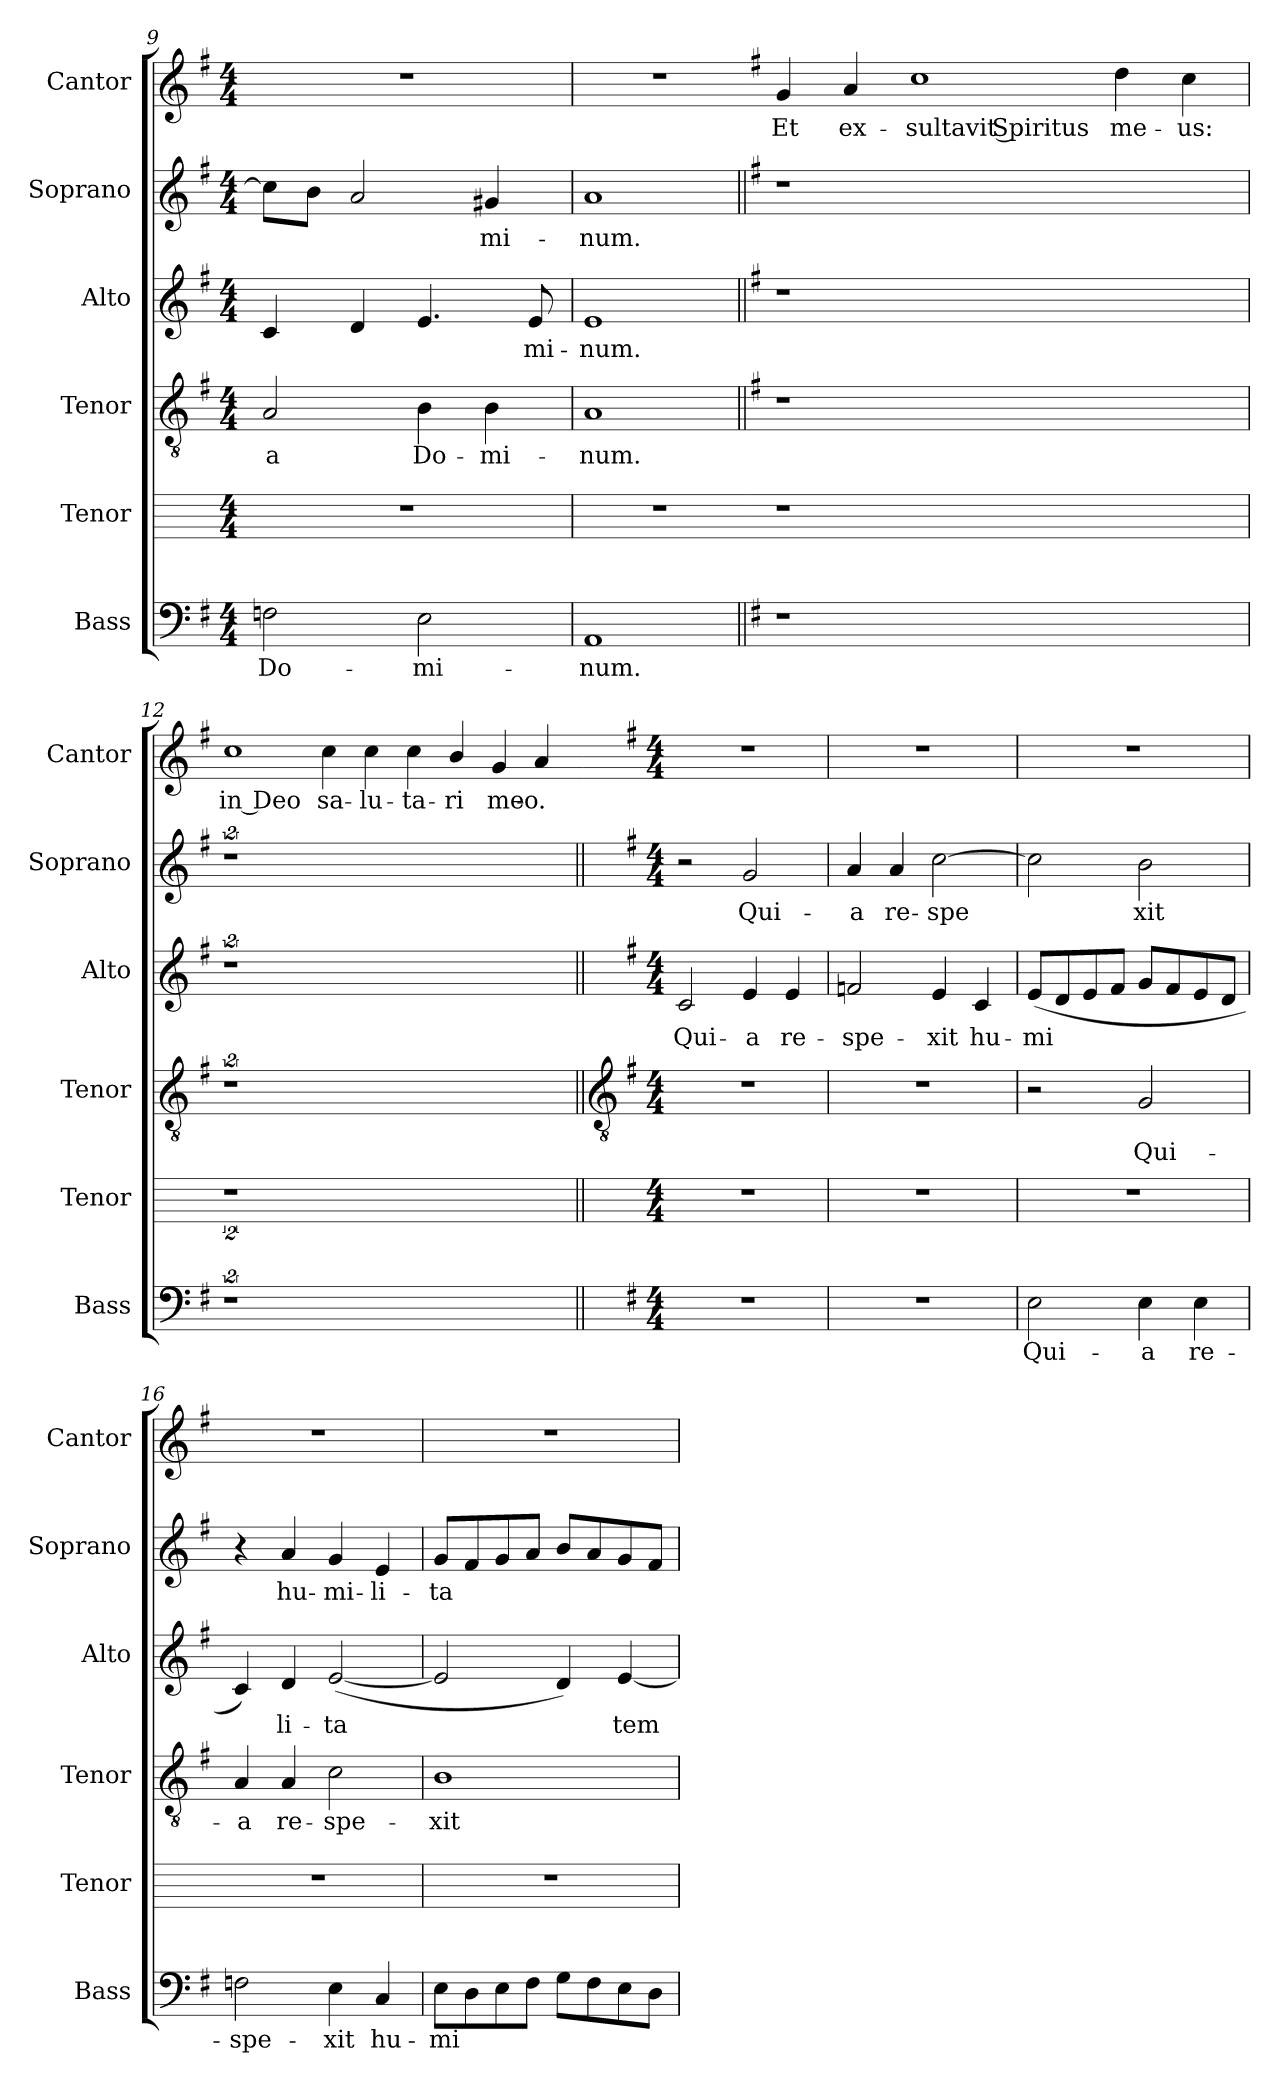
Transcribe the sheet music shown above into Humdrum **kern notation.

**kern	**text	**kern	**kern	**text	**kern	**text	**kern	**text	**kern	**text
*part6	*part6	*part5	*part4	*part4	*part3	*part3	*part2	*part2	*part1	*part1
*staff6	*staff6	*staff5	*staff4	*staff4	*staff3	*staff3	*staff2	*staff2	*staff1	*staff1
*I"Bass	*	*I"Tenor	*I"Tenor	*	*I"Alto	*	*I"Soprano	*	*I"Cantor	*
*I'Bass	*	*I'Tenor	*I'Tenor	*	*I'Alto	*	*I'Soprano	*	*I'Cantor	*
*clefF4	*	*	*clefGv2	*	*clefG2	*	*clefG2	*	*clefG2	*
*k[f#]	*	*	*k[f#]	*	*k[f#]	*	*k[f#]	*	*k[f#]	*
*G:	*	*	*G:	*	*G:	*	*G:	*	*G:	*
*M4/4	*	*M4/4	*M4/4	*	*M4/4	*	*M4/4	*	*M4/4	*
=9	=9	=9	=9	=9	=9	=9	=9	=9	=9	=9
!	!LO:LY:b	!	!	!LO:LY:b	!	!	!	!	!	!
2F	Do-	1r	2A	a	4c	.	8ccL]	.	1r	.
.	.	.	.	.	.	.	8bJ	.	.	.
.	.	.	.	.	4d	.	2a	.	.	.
!	!LO:LY:b	!	!	!LO:LY:b	!	!	!	!	!	!
2E	-mi-	.	4B	Do-	4.e	.	.	.	.	.
!	!	!	!	!LO:LY:b	!	!	!	!LO:LY:b	!	!
.	.	.	4B	-mi-	.	.	4g#	mi-	.	.
!	!	!	!	!	!	!LO:LY:b	!	!	!	!
.	.	.	.	.	8e	mi-	.	.	.	.
=10	=10	=10	=10	=10	=10	=10	=10	=10	=10	=10
!	!LO:LY:b	!	!	!LO:LY:b	!	!LO:LY:b	!	!LO:LY:b	!	!
1AA	-num.	1r	1A	-num.	1e	-num.	1a	-num.	1r	.
!!LO:LB:g=z
=11||	=11	=11	=11||	=11	=11||	=11	=11||	=11	=11	=11
*	*	*	*	*	*	*	*	*	*k[f#]	*
*	*	*	*	*	*	*	*	*	*G:	*
!	!	!	!	!	!	!	!	!	!	!LO:LY:b
1r	.	1r	1r	.	1r	.	1r	.	4g	Et
!	!	!	!	!	!	!	!	!	!	!LO:LY:b
.	.	.	.	.	.	.	.	.	4a	ex-
!	!	!	!	!	!	!	!	!	!	!LO:LY:b
.	.	.	.	.	.	.	.	.	1cc	-sultavit Spiritus
1ryy	.	1ryy	1ryy	.	1ryy	.	1ryy	.	.	.
!	!	!	!	!	!	!	!	!	!	!LO:LY:b
.	.	.	.	.	.	.	.	.	4dd	me-
!	!	!	!	!	!	!	!	!	!	!LO:LY:b
.	.	.	.	.	.	.	.	.	4cc	-us:
=12	=12	=12	=12	=12	=12	=12	=12	=12	=12	=12
!	!	!	!	!	!	!	!	!	!	!LO:LY:b
2%5r	.	2%5r	2%5r	.	2%5r	.	2%5r	.	1cc	in Deo
!	!	!	!	!	!	!	!	!	!	!LO:LY:b
.	.	.	.	.	.	.	.	.	4cc	sa-
!	!	!	!	!	!	!	!	!	!	!LO:LY:b
.	.	.	.	.	.	.	.	.	4cc	-lu-
!	!	!	!	!	!	!	!	!	!	!LO:LY:b
.	.	.	.	.	.	.	.	.	4cc	-ta-
!	!	!	!	!	!	!	!	!	!	!LO:LY:b
.	.	.	.	.	.	.	.	.	4b/	-ri
!	!	!	!	!	!	!	!	!	!	!LO:LY:b
.	.	.	.	.	.	.	.	.	4g	me-
!	!	!	!	!	!	!	!	!	!	!LO:LY:b
.	.	.	.	.	.	.	.	.	4a	-o.
!!LO:LB:g=z
=13||	=13-	=13||	=13||	=13-	=13||	=13-	=13||	=13-	=13-	=13-
*	*	*	*clefGv2	*	*	*	*	*	*	*
*k[f#]	*	*	*k[f#]	*	*k[f#]	*	*k[f#]	*	*	*
*G:	*	*	*G:	*	*G:	*	*G:	*	*	*
*M4/4	*	*M4/4	*M4/4	*	*M4/4	*	*M4/4	*	*M4/4	*
!	!	!	!	!	!	!LO:LY:b	!	!	!	!
1r	.	1r	1r	.	2c	Qui-	2r	.	1r	.
!	!	!	!	!	!	!LO:LY:b	!	!LO:LY:b	!	!
.	.	.	.	.	4e	-a	2g	Qui-	.	.
!	!	!	!	!	!	!LO:LY:b	!	!	!	!
.	.	.	.	.	4e	re-	.	.	.	.
=14	=14	=14	=14	=14	=14	=14	=14	=14	=14	=14
!	!	!	!	!	!	!LO:LY:b	!	!LO:LY:b	!	!
1r	.	1r	1r	.	2f	-spe-	4a	-a	1r	.
!	!	!	!	!	!	!	!	!LO:LY:b	!	!
.	.	.	.	.	.	.	4a	re-	.	.
!	!	!	!	!	!	!LO:LY:b	!	!LO:LY:b	!	!
.	.	.	.	.	4e	-xit	[2cc	-spe	.	.
!	!	!	!	!	!	!LO:LY:b	!	!	!	!
.	.	.	.	.	4c	hu-	.	.	.	.
=15	=15	=15	=15	=15	=15	=15	=15	=15	=15	=15
!	!LO:LY:b	!	!	!	!	!LO:LY:b	!	!	!	!
2E	Qui-	1r	2r	.	(<8eL	-mi	2cc]	.	1r	.
.	.	.	.	.	8d	.	.	.	.	.
.	.	.	.	.	8e	.	.	.	.	.
.	.	.	.	.	8f#J	.	.	.	.	.
!	!LO:LY:b	!	!	!LO:LY:b	!	!	!	!LO:LY:b	!	!
4E	-a	.	2G	Qui-	8gL	.	2b	xit	.	.
.	.	.	.	.	8f#	.	.	.	.	.
!	!LO:LY:b	!	!	!	!	!	!	!	!	!
4E	re-	.	.	.	8e	.	.	.	.	.
.	.	.	.	.	8dJ	.	.	.	.	.
=16	=16	=16	=16	=16	=16	=16	=16	=16	=16	=16
!	!LO:LY:b	!	!	!LO:LY:b	!	!	!	!	!	!
2F	-spe-	1r	4A	-a	4c)	.	4r	.	1r	.
!	!	!	!	!LO:LY:b	!	!LO:LY:b	!	!LO:LY:b	!	!
.	.	.	4A	re-	4d	li-	4a	hu-	.	.
!	!LO:LY:b	!	!	!LO:LY:b	!	!LO:LY:b	!	!LO:LY:b	!	!
4E	-xit	.	2c	-spe-	(<[2e	-ta	4g	-mi-	.	.
!	!LO:LY:b	!	!	!	!	!	!	!LO:LY:b	!	!
4C	hu-	.	.	.	.	.	4e	-li-	.	.
=17	=17	=17	=17	=17	=17	=17	=17	=17	=17	=17
!	!LO:LY:b	!	!	!LO:LY:b	!	!	!	!LO:LY:b	!	!
8EL	-mi	1r	1B	-xit	2e]	.	8gL	-ta	1r	.
8D	.	.	.	.	.	.	8f#	.	.	.
8E	.	.	.	.	.	.	8g	.	.	.
8F#J	.	.	.	.	.	.	8aJ	.	.	.
8GL	.	.	.	.	4d)	.	8bL	.	.	.
8F#	.	.	.	.	.	.	8a	.	.	.
!	!	!	!	!	!	!LO:LY:b	!	!	!	!
8E	.	.	.	.	[4e	tem	8g	.	.	.
8DJ	.	.	.	.	.	.	8f#J	.	.	.
=	=	=	=	=	=	=	=	=	=	=
*-	*-	*-	*-	*-	*-	*-	*-	*-	*-	*-
